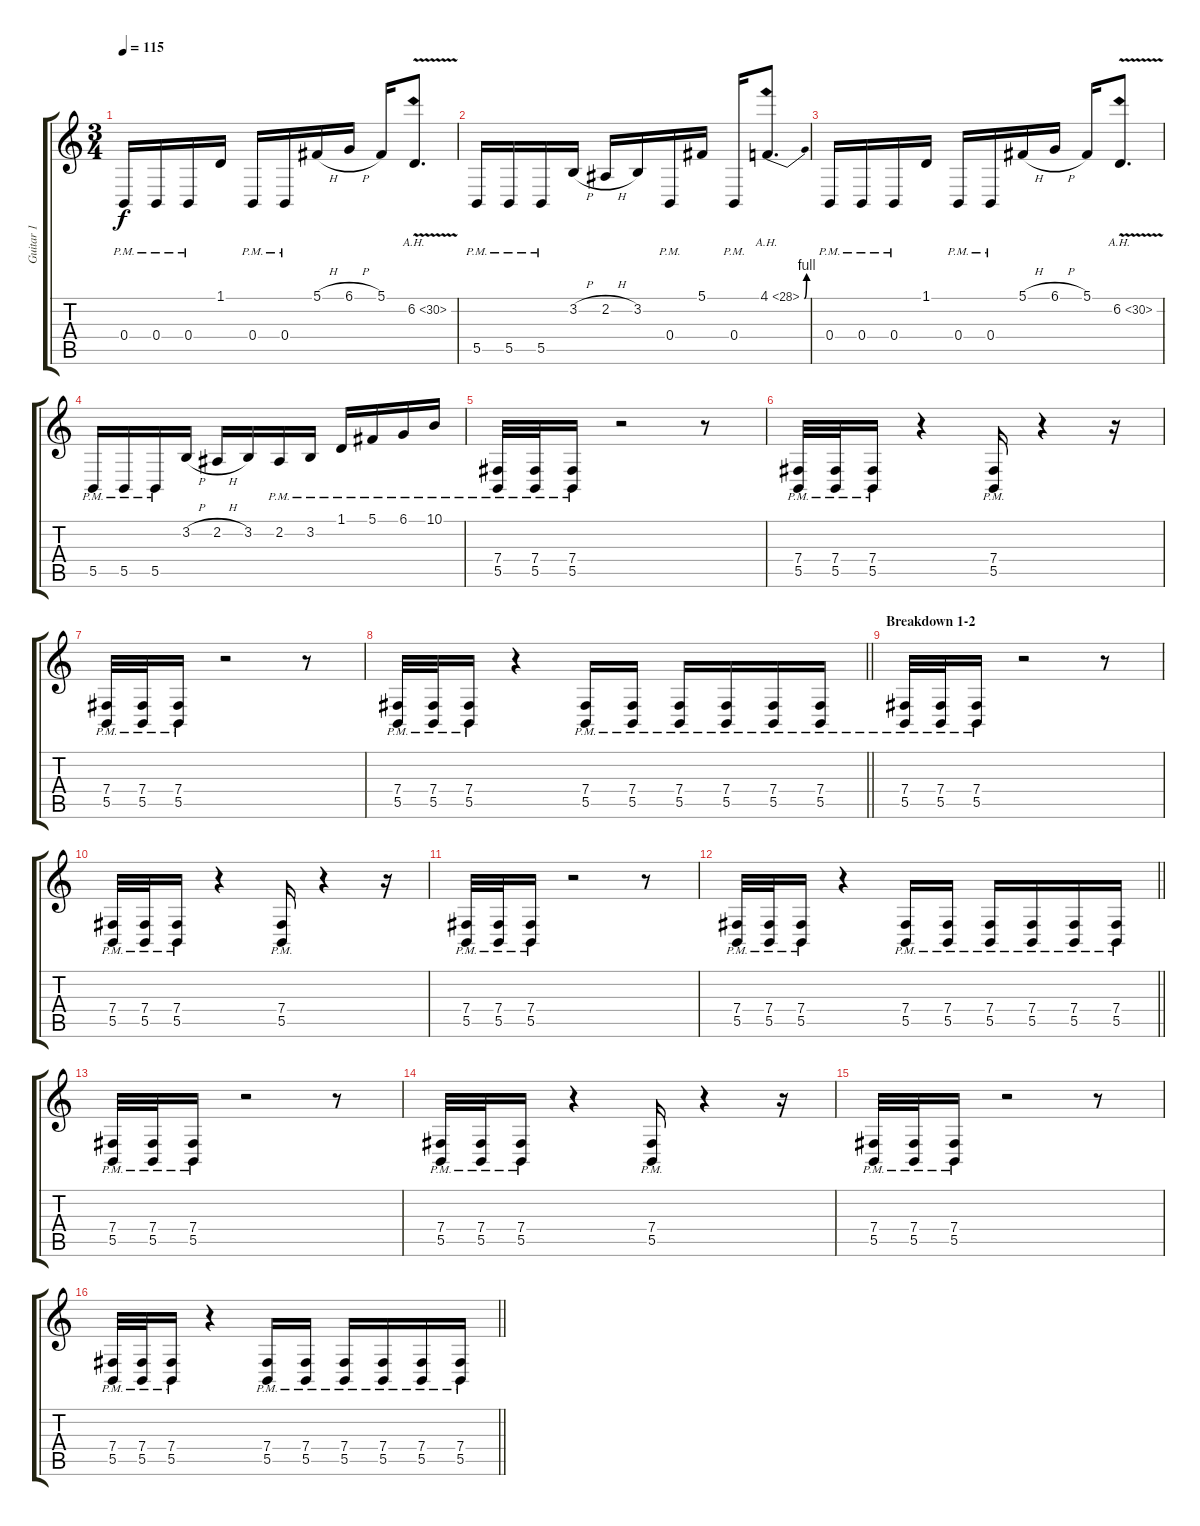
\track ("Guitar 1" "Guitar 1") {instrument brightacousticpiano}
\staff {score tabs}
\tuning (Db4 Ab3 E3 B2 Gb2 B1) {hide}
\ts (3 4)
\tempo 115
\clef g2
\ks c
0.4{pm}.16{dy f} 0.4{pm}.16 0.4{pm}.16 1.1.16 0.4{pm}.16 0.4{pm}.16 5.1{h}.16 6.1{h}.16 5.1.16 6.2{ah 24 v}.8{d} |
5.5{pm}.16 5.5{pm}.16 5.5{pm}.16 3.2{h}.16 2.2{h}.16 3.2.16 0.4{pm}.16 5.1.16 0.4{pm}.16 4.1{be (bend 0 0 60 4) ah 24}.8{d} |
0.4{pm}.16 0.4{pm}.16 0.4{pm}.16 1.1.16 0.4{pm}.16 0.4{pm}.16 5.1{h}.16 6.1{h}.16 5.1.16 6.2{ah 24 v}.8{d} |
5.5{pm}.16 5.5{pm}.16 5.5{pm}.16 3.2{h}.16 2.2{h}.16 3.2.16 2.2{pm}.16 3.2{pm}.16 1.1{pm}.16 5.1{pm}.16 6.1{pm}.16 10.1{pm}.16 |
(7.4{pm} 5.5{pm}).32 (7.4{pm} 5.5{pm}).32 (7.4{pm} 5.5{pm}).16 r.2 r.8 |
(7.4{pm} 5.5{pm}).32 (7.4{pm} 5.5{pm}).32 (7.4{pm} 5.5{pm}).16 r.4 (7.4{pm} 5.5{pm}).16 r.4 r.16 |
(7.4{pm} 5.5{pm}).32 (7.4{pm} 5.5{pm}).32 (7.4{pm} 5.5{pm}).16 r.2 r.8 |
\barLineRight lightlight
(7.4{pm} 5.5{pm}).32 (7.4{pm} 5.5{pm}).32 (7.4{pm} 5.5{pm}).16 r.4 (7.4{pm} 5.5{pm}).16 (7.4{pm} 5.5{pm}).16 (7.4{pm} 5.5{pm}).16 (7.4{pm} 5.5{pm}).16 (7.4{pm} 5.5{pm}).16 (7.4{pm} 5.5{pm}).16 |
\section ("" "Breakdown 1-2")
(7.4{pm} 5.5{pm}).32 (7.4{pm} 5.5{pm}).32 (7.4{pm} 5.5{pm}).16 r.2 r.8 |
(7.4{pm} 5.5{pm}).32 (7.4{pm} 5.5{pm}).32 (7.4{pm} 5.5{pm}).16 r.4 (7.4{pm} 5.5{pm}).16 r.4 r.16 |
(7.4{pm} 5.5{pm}).32 (7.4{pm} 5.5{pm}).32 (7.4{pm} 5.5{pm}).16 r.2 r.8 |
\barLineRight lightlight
(7.4{pm} 5.5{pm}).32 (7.4{pm} 5.5{pm}).32 (7.4{pm} 5.5{pm}).16 r.4 (7.4{pm} 5.5{pm}).16 (7.4{pm} 5.5{pm}).16 (7.4{pm} 5.5{pm}).16 (7.4{pm} 5.5{pm}).16 (7.4{pm} 5.5{pm}).16 (7.4{pm} 5.5{pm}).16 |
(7.4{pm} 5.5{pm}).32 (7.4{pm} 5.5{pm}).32 (7.4{pm} 5.5{pm}).16 r.2 r.8 |
(7.4{pm} 5.5{pm}).32 (7.4{pm} 5.5{pm}).32 (7.4{pm} 5.5{pm}).16 r.4 (7.4{pm} 5.5{pm}).16 r.4 r.16 |
(7.4{pm} 5.5{pm}).32 (7.4{pm} 5.5{pm}).32 (7.4{pm} 5.5{pm}).16 r.2 r.8 |
\barLineRight lightlight
(7.4{pm} 5.5{pm}).32 (7.4{pm} 5.5{pm}).32 (7.4{pm} 5.5{pm}).16 r.4 (7.4{pm} 5.5{pm}).16 (7.4{pm} 5.5{pm}).16 (7.4{pm} 5.5{pm}).16 (7.4{pm} 5.5{pm}).16 (7.4{pm} 5.5{pm}).16 (7.4{pm} 5.5{pm}).16
